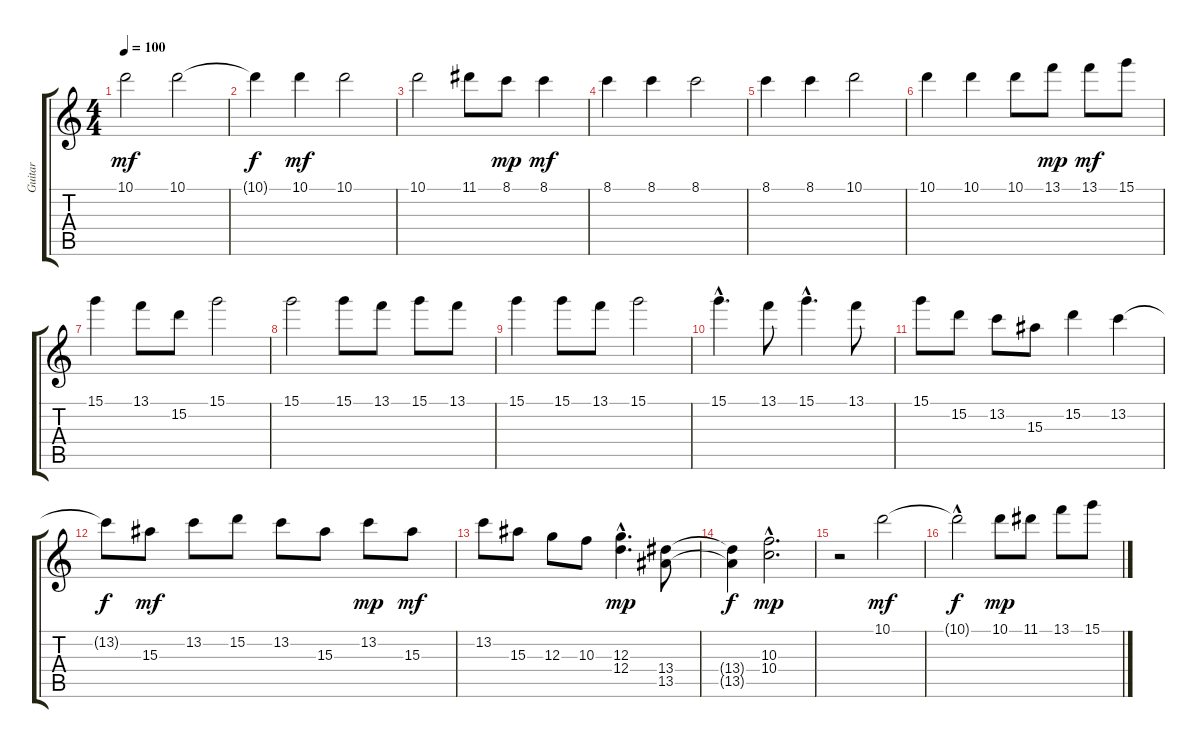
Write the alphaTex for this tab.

\track ("Guitar" "Guitar") {instrument distortionguitar}
\staff {score tabs}
\tuning (E4 B3 G3 D3 A2 E2) {hide}
\ts (4 4)
\tempo 100
\clef g2
\ks c
10.1.2{dy mf} 10.1.2 |
10.1{t}.4{dy f} 10.1.4{dy mf} 10.1.2 |
10.1.2 11.1.8 8.1.8{dy mp} 8.1.4{dy mf} |
8.1.4 8.1.4 8.1.2 |
8.1.4 8.1.4 10.1.2 |
10.1.4 10.1.4 10.1.8 13.1.8{dy mp} 13.1.8{dy mf} 15.1.8 |
15.1.4 13.1.8 15.2.8 15.1.2 |
15.1.2 15.1.8 13.1.8 15.1.8 13.1.8 |
15.1.4 15.1.8 13.1.8 15.1.2 |
15.1{hac}.4{d} 13.1.8 15.1{hac}.4{d} 13.1.8 |
15.1.8 15.2.8 13.2.8 15.3.8 15.2.4 13.2.4 |
13.2{t}.8{dy f} 15.3.8{dy mf} 13.2.8 15.2.8 13.2.8 15.3.8 13.2.8{dy mp} 15.3.8{dy mf} |
13.2.8 15.3.8 12.3.8 10.3.8 (12.3{hac} 12.4{hac}).4{d dy mp} (13.4 13.5).8 |
(13.4{t} 13.5{t}).4{dy f} (10.3{hac} 10.4{hac}).2{d dy mp} |
r.2 10.1.2{dy mf} |
10.1{hac t}.2{dy f} 10.1.8{dy mp} 11.1.8 13.1.8 15.1.8
